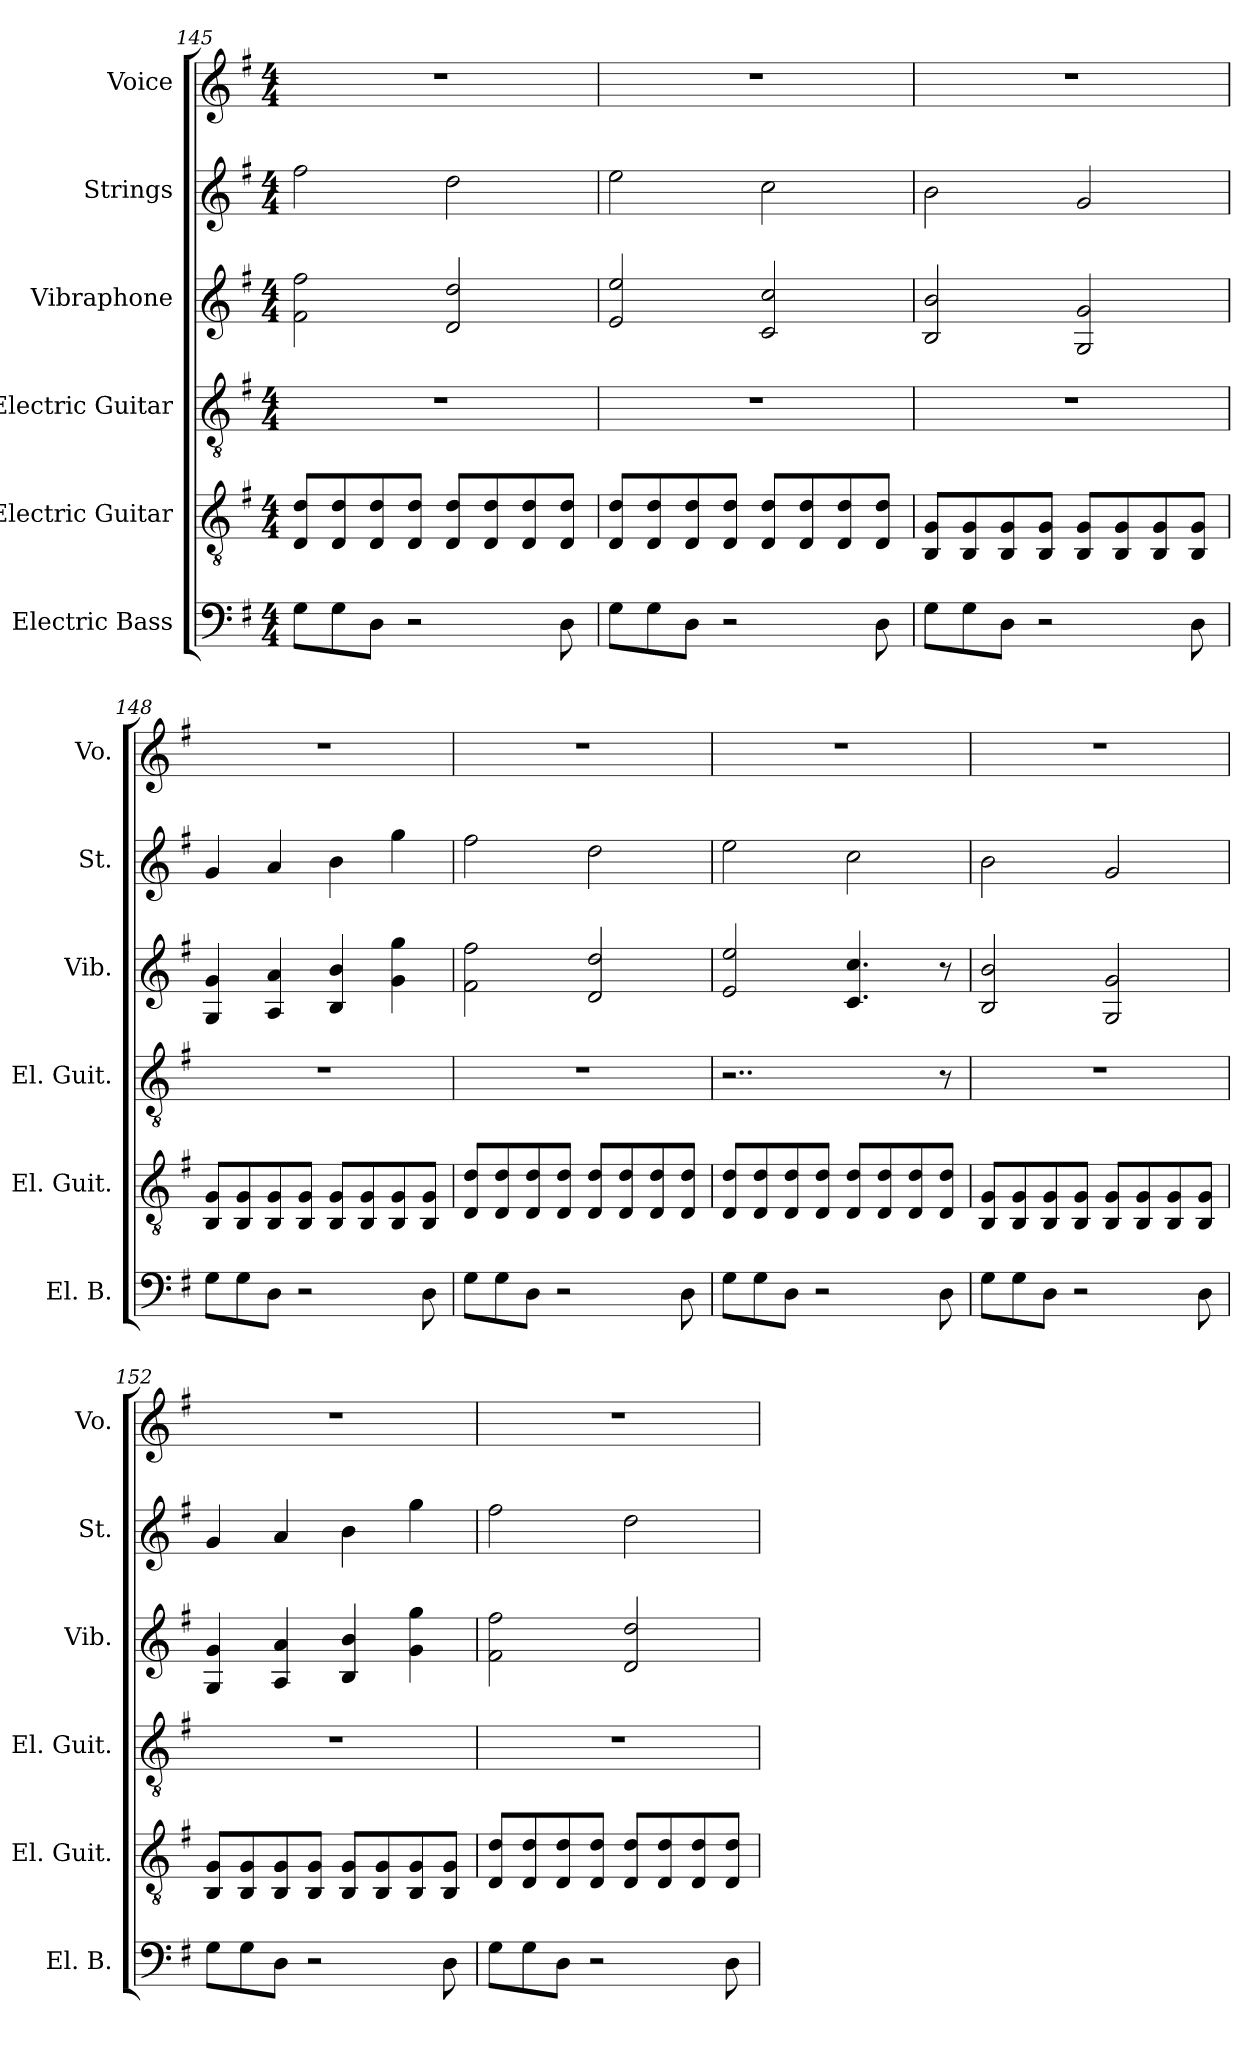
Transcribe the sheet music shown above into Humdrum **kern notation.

**kern	**kern	**kern	**kern	**kern	**kern
*part6	*part5	*part4	*part3	*part2	*part1
*staff6	*staff5	*staff4	*staff3	*staff2	*staff1
*I"Electric Bass	*I"Electric Guitar	*I"Electric Guitar	*I"Vibraphone	*I"Strings	*I"Voice
*I'El. B.	*I'El. Guit.	*I'El. Guit.	*I'Vib.	*I'St.	*I'Vo.
*clefF4	*clefGv2	*clefGv2	*clefG2	*clefG2	*clefG2
*k[f#]	*k[f#]	*k[f#]	*k[f#]	*k[f#]	*k[f#]
*M4/4	*M4/4	*M4/4	*M4/4	*M4/4	*M4/4
=145	=145	=145	=145	=145	=145
8G\L	8D/ 8d/L	1r	2f#\ 2ff#\	2ff#\	1r
8G\	8D/ 8d/	.	.	.	.
8D\J	8D/ 8d/	.	.	.	.
2r	8D/ 8d/J	.	.	.	.
.	8D/ 8d/L	.	2d/ 2dd/	2dd\	.
.	8D/ 8d/	.	.	.	.
.	8D/ 8d/	.	.	.	.
8D\	8D/ 8d/J	.	.	.	.
=146	=146	=146	=146	=146	=146
8G\L	8D/ 8d/L	1r	2e/ 2ee/	2ee\	1r
8G\	8D/ 8d/	.	.	.	.
8D\J	8D/ 8d/	.	.	.	.
2r	8D/ 8d/J	.	.	.	.
.	8D/ 8d/L	.	2c/ 2cc/	2cc\	.
.	8D/ 8d/	.	.	.	.
.	8D/ 8d/	.	.	.	.
8D\	8D/ 8d/J	.	.	.	.
!!LO:LB:g=z
=147	=147	=147	=147	=147	=147
8G\L	8BB/ 8G/L	1r	2B/ 2b/	2b\	1r
8G\	8BB/ 8G/	.	.	.	.
8D\J	8BB/ 8G/	.	.	.	.
2r	8BB/ 8G/J	.	.	.	.
.	8BB/ 8G/L	.	2G/ 2g/	2g/	.
.	8BB/ 8G/	.	.	.	.
.	8BB/ 8G/	.	.	.	.
8D\	8BB/ 8G/J	.	.	.	.
=148	=148	=148	=148	=148	=148
8G\L	8BB/ 8G/L	1r	4G/ 4g/	4g/	1r
8G\	8BB/ 8G/	.	.	.	.
8D\J	8BB/ 8G/	.	4A/ 4a/	4a/	.
2r	8BB/ 8G/J	.	.	.	.
.	8BB/ 8G/L	.	4B/ 4b/	4b\	.
.	8BB/ 8G/	.	.	.	.
.	8BB/ 8G/	.	4g\ 4gg\	4gg\	.
8D\	8BB/ 8G/J	.	.	.	.
=149	=149	=149	=149	=149	=149
8G\L	8D/ 8d/L	1r	2f#\ 2ff#\	2ff#\	1r
8G\	8D/ 8d/	.	.	.	.
8D\J	8D/ 8d/	.	.	.	.
2r	8D/ 8d/J	.	.	.	.
.	8D/ 8d/L	.	2d/ 2dd/	2dd\	.
.	8D/ 8d/	.	.	.	.
.	8D/ 8d/	.	.	.	.
8D\	8D/ 8d/J	.	.	.	.
=150	=150	=150	=150	=150	=150
8G\L	8D/ 8d/L	2..r	2e/ 2ee/	2ee\	1r
8G\	8D/ 8d/	.	.	.	.
8D\J	8D/ 8d/	.	.	.	.
2r	8D/ 8d/J	.	.	.	.
.	8D/ 8d/L	.	4.c/ 4.cc/	2cc\	.
.	8D/ 8d/	.	.	.	.
.	8D/ 8d/	.	.	.	.
8D\	8D/ 8d/J	8r	8r	.	.
!!LO:PB:g=z
=151	=151	=151	=151	=151	=151
8G\L	8BB/ 8G/L	1r	2B/ 2b/	2b\	1r
8G\	8BB/ 8G/	.	.	.	.
8D\J	8BB/ 8G/	.	.	.	.
2r	8BB/ 8G/J	.	.	.	.
.	8BB/ 8G/L	.	2G/ 2g/	2g/	.
.	8BB/ 8G/	.	.	.	.
.	8BB/ 8G/	.	.	.	.
8D\	8BB/ 8G/J	.	.	.	.
=152	=152	=152	=152	=152	=152
8G\L	8BB/ 8G/L	1r	4G/ 4g/	4g/	1r
8G\	8BB/ 8G/	.	.	.	.
8D\J	8BB/ 8G/	.	4A/ 4a/	4a/	.
2r	8BB/ 8G/J	.	.	.	.
.	8BB/ 8G/L	.	4B/ 4b/	4b\	.
.	8BB/ 8G/	.	.	.	.
.	8BB/ 8G/	.	4g\ 4gg\	4gg\	.
8D\	8BB/ 8G/J	.	.	.	.
=153	=153	=153	=153	=153	=153
8G\L	8D/ 8d/L	1r	2f#\ 2ff#\	2ff#\	1r
8G\	8D/ 8d/	.	.	.	.
8D\J	8D/ 8d/	.	.	.	.
2r	8D/ 8d/J	.	.	.	.
.	8D/ 8d/L	.	2d/ 2dd/	2dd\	.
.	8D/ 8d/	.	.	.	.
.	8D/ 8d/	.	.	.	.
8D\	8D/ 8d/J	.	.	.	.
=	=	=	=	=	=
*-	*-	*-	*-	*-	*-
